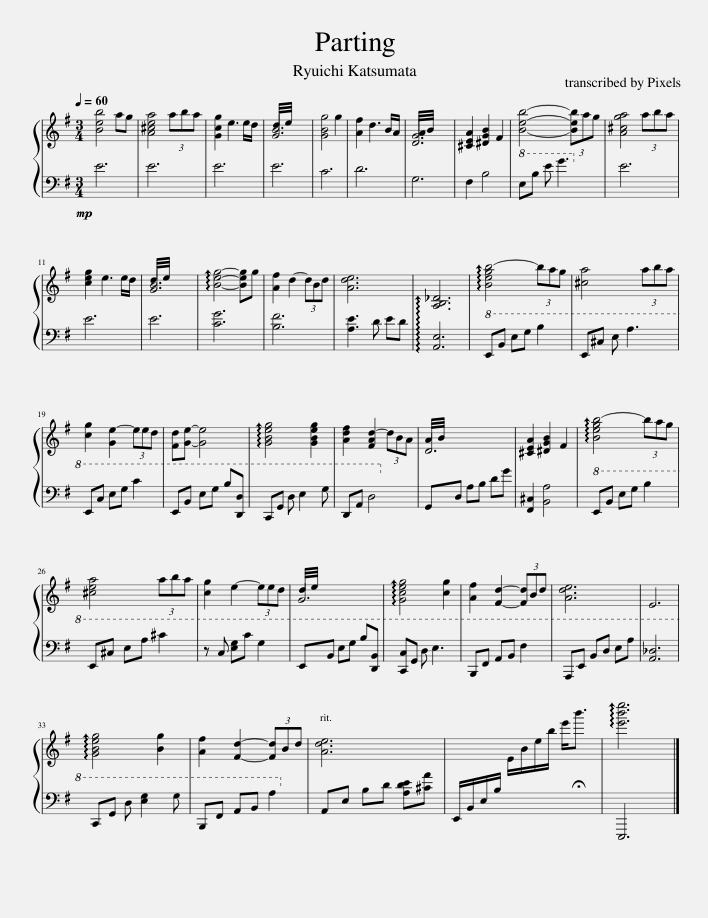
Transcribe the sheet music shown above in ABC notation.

X:1
%%score { ( 1 3 ) | 2 }
L:1/8
Q:1/4=60
M:3/4
I:linebreak $
K:G
V:1 treble
V:3 treble
V:2 bass
V:1
 [Beb]4 ag | [A^cea]4 (3aba | [Gcg]2 e3 e/d/ | [GB]6 | [GBg]4 g2 | %5
 [Af]2 d3 B/A/ | [DG]6 | [^CEA]2 [^DGB]2 F2 | [Beb]4- (3[Beb]ag | [A^cga]4 (3aba |$ %10
 [ceg]2 e3 e/d/ | [GB]6 | !arpeggio![Beg]4- [Beg]g | [Af]2 d2- (3dBd | [Ade]6 | %15
 !arpeggio![A,B,_D]6 | !arpeggio![Begb-]4 (3bag | [^ca]4 (3aba |$ [cg]2 [Ge-]2 (3eed | [Fd][Ge]- [Ge]4 | %20
 !arpeggio![GBeg]4 [GBeg]2 | [Adf]2 [FAd-]2 (3dBA | D6 | [^CEA]2 [^DGB]2 F2 | !arpeggio![Begb-]4 (3bag |$ %25
 [^cea]4 (3aba | [cg]2 e2- (3eed | G6 | !arpeggio![Gceg]4 [cg]2 | [Af]2 [Fd]2- (3[Fd]Bd | %30
 [Ade]6 | E6 |$ !arpeggio![GBeg]4 [Bg]2 | [Af]2 [Fd]2- (3[Fd]Bd |[Q:1/4=56] [Ade]6[Q:1/4=52][Q:1/4=48][Q:1/4=43] | %35
[Q:1/4=57] x2[Q:1/4=52] x4[Q:1/4=54][Q:1/4=48] | !arpeggio![e'b'e'']6 |] %37
V:2
!mp!!ped! E6 | E6!ped-up! |!ped! E6 | E6!ped-up! |!ped! C6 | %5
 D6!ped-up! |!ped! G,6!ped-up! | F,2!ped! B,4!ped-up! |!ped!!8va(! EB e g3!ped-up!!8va)! |!ped! E6 |$ %10
 E6!ped-up! |!ped! E6!ped-up! |!ped! [CG]6!ped-up! |!ped! [B,F]6!ped-up! |!ped! [A,E]3 D ED!ped-up! | %15
 [A,,E,]6 |!8va(!!ped! E,B, EG B2 | E,^C E A3!ped-up! |$!ped! E,C EG c2!ped-up! |!ped! E,B, EG B[D,D]!ped-up! | %20
!ped! C,G, D E2 G | D,A, D4!8va)!!ped-up! |!ped! G,,D, A,B, DG!ped-up! | [F,,^C,]2!ped! [B,,A,]4!ped-up! |!ped!!8va(! E,B, EG B2!ped-up! |$ %25
!ped! E,^C EA ^c2!ped-up! |!ped! z C [EG]c G2!ped-up! |!ped! E,B, EG B[D,B,]!ped-up! |!ped! [C,C]G, D E3!ped-up! |!ped! B,,F, A,B, F2!ped-up! | %30
!ped! A,,E, B,D EA | [A,_D]6!ped-up! |$!ped! C,G, D [EG]2 G!ped-up! |!ped! B,,F, A,B, A2!8va)!!ped-up! |!ped! A,,E, B,D [A,DE][^CA]!ped-up! | %35
!ped! E,,/B,,/E,/B,/[I:staff -1] E/B/e/b/ e'<!fermata!b'!ped-up! |[I:staff +1] E,,,6 |] %37
V:3
 x6 | x6 | x6 | d/4e/4 x11/2 | x6 | %5
 x6 | A/4B/4 x11/2 | x6 | x6 | x6 |$ %10
 x6 | d/4e/4 x11/2 | x6 | x6 | x6 | %15
 x6 | x6 | x6 |$ x6 | x6 | %20
 x6 | x6 | A/4B/4 x11/2 | x6 | x6 |$ %25
 x6 | x6 | d/4e/4 x11/2 | x6 | x6 | %30
 x6 | x6 |$ x6 | x6 | x6 | %35
 x6 | x6 |] %37
